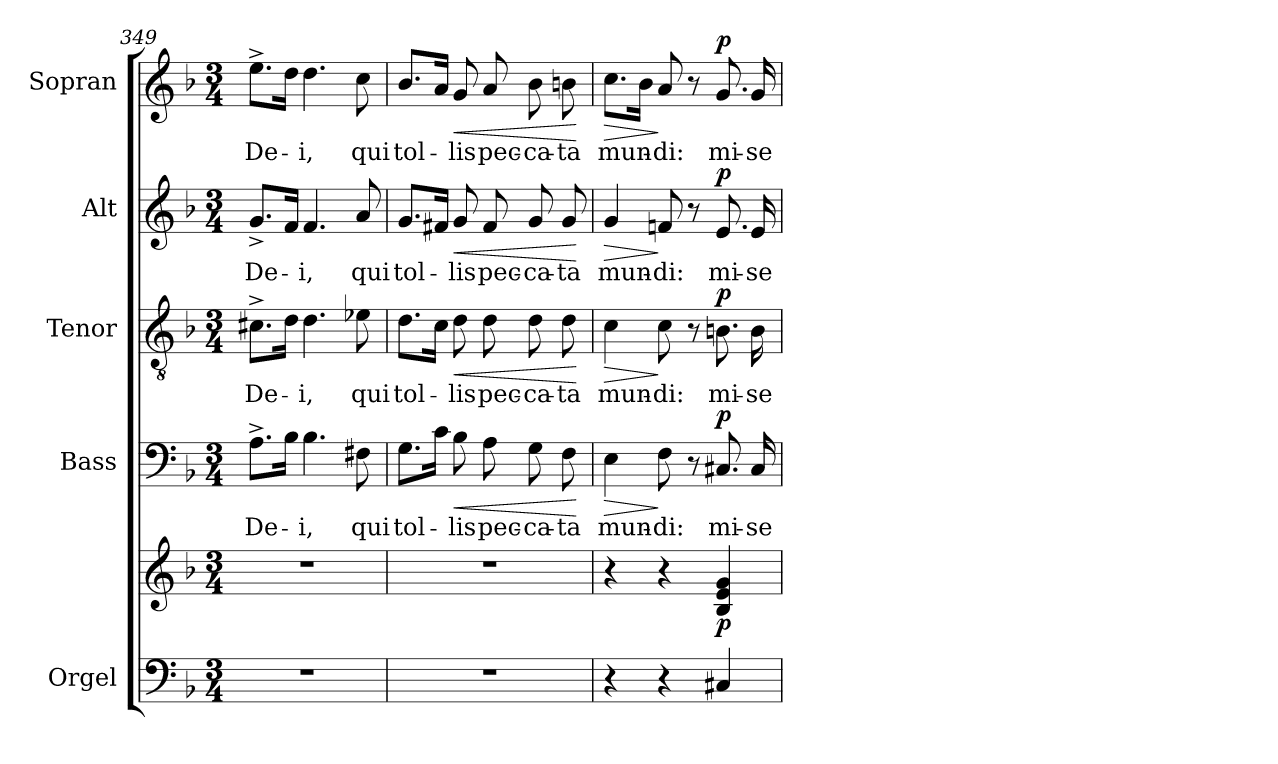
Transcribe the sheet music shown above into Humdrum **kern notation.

**kern	**kern	**dynam	**kern	**text	**dynam	**kern	**text	**dynam	**kern	**text	**dynam	**kern	**text	**dynam
*part5	*part5	*part5	*part4	*part4	*part4	*part3	*part3	*part3	*part2	*part2	*part2	*part1	*part1	*part1
*staff6	*staff5	*staff5/6	*staff4	*staff4	*staff4	*staff3	*staff3	*staff3	*staff2	*staff2	*staff2	*staff1	*staff1	*staff1
*I"Orgel	*	*	*I"Bass	*	*	*I"Tenor	*	*	*I"Alt	*	*	*I"Sopran	*	*
*I'Org.	*	*	*I'B.	*	*	*I'T.	*	*	*I'A.	*	*	*I'S.	*	*
*clefF4	*clefG2	*	*clefF4	*	*	*clefGv2	*	*	*clefG2	*	*	*clefG2	*	*
*k[b-]	*k[b-]	*	*k[b-]	*	*	*k[b-]	*	*	*k[b-]	*	*	*k[b-]	*	*
*F:	*F:	*	*F:	*	*	*F:	*	*	*F:	*	*	*F:	*	*
*M3/4	*M3/4	*	*M3/4	*	*	*M3/4	*	*	*M3/4	*	*	*M3/4	*	*
=349	=349	=349	=349	=349	=349	=349	=349	=349	=349	=349	=349	=349	=349	=349
!	!	!	!	!LO:LY:b	!	!	!LO:LY:b	!	!	!LO:LY:b	!	!	!LO:LY:b	!
2.r	2.r	.	8.A^>\L	De-	.	8.c#X^>\L	De-	.	8.g^>/L	De-	.	8.ee^>\L	De-	.
.	.	.	16B-\Jk	.	.	16d\Jk	.	.	16f/Jk	.	.	16dd\Jk	.	.
!	!	!	!	!LO:LY:b	!	!	!LO:LY:b	!	!	!LO:LY:b	!	!	!LO:LY:b	!
.	.	.	4.B-\	-i,	.	4.d\	-i,	.	4.f/	-i,	.	4.dd\	-i,	.
!	!	!	!	!LO:LY:b	!	!	!LO:LY:b	!	!	!LO:LY:b	!	!	!LO:LY:b	!
.	.	.	8F#X\	qui	.	8e-X\	qui	.	8a/	qui	.	8cc\	qui	.
=350	=350	=350	=350	=350	=350	=350	=350	=350	=350	=350	=350	=350	=350	=350
!	!	!	!	!LO:LY:b	!	!	!LO:LY:b	!	!	!LO:LY:b	!	!	!LO:LY:b	!
2.r	2.r	.	8.G\L	tol-	.	8.d\L	tol-	.	8.g/L	tol-	.	8.b-/L	tol-	.
.	.	.	16c\Jk	.	.	16c\Jk	.	.	16f#X/Jk	.	.	16a/Jk	.	.
!	!	!	!	!LO:LY:b	!LO:HP:b	!	!LO:LY:b	!LO:HP:b	!	!LO:LY:b	!LO:HP:b	!	!LO:LY:b	!LO:HP:b
.	.	.	8B-\	-lis	<	8d\	-lis	<	8g/	-lis	<	8g/	-lis	<
!	!	!	!	!LO:LY:b	!	!	!LO:LY:b	!	!	!LO:LY:b	!	!	!LO:LY:b	!
.	.	.	8A\	pec-	.	8d\	pec-	.	8f#/	pec-	.	8a/	pec-	.
!	!	!	!	!LO:LY:b	!	!	!LO:LY:b	!	!	!LO:LY:b	!	!	!LO:LY:b	!
.	.	.	8G\	-ca-	.	8d\	-ca-	.	8g/	-ca-	.	8b-\	-ca-	.
!	!	!	!	!LO:LY:b	!	!	!LO:LY:b	!	!	!LO:LY:b	!	!	!LO:LY:b	!
.	.	.	8F\	-ta	.	8d\	-ta	.	8g/	-ta	.	8bn\	-ta	.
.	.	.	.	.	[	.	.	[	.	.	[	.	.	[
=351	=351	=351	=351	=351	=351	=351	=351	=351	=351	=351	=351	=351	=351	=351
!	!	!	!	!LO:LY:b	!LO:HP:b	!	!LO:LY:b	!LO:HP:b	!	!LO:LY:b	!LO:HP:b	!	!LO:LY:b	!LO:HP:b
4r	4r	.	4E\	mun-	>	4c\	mun-	>	4g/	mun-	>	8.cc\L	mun-	>
.	.	.	.	.	.	.	.	.	.	.	.	16b-\Jk	.	.
!	!	!	!	!LO:LY:b	!	!	!LO:LY:b	!	!	!LO:LY:b	!	!	!LO:LY:b	!
4r	4r	.	8F\	-di:	]	8c\	-di:	]	8fn/	-di:	]	8a/	-di:	]
.	.	.	8r	.	.	8r	.	.	8r	.	.	8r	.	.
!	!	!LO:DY:b	!	!LO:LY:b	!LO:DY:a	!	!LO:LY:b	!LO:DY:a	!	!LO:LY:b	!LO:DY:a	!	!LO:LY:b	!LO:DY:a
4C#X/	4B-/ 4e/ 4g/	p	8.C#X/	mi-	p	8.Bn\	mi-	p	8.e/	mi-	p	8.g/	mi-	p
!	!	!	!	!LO:LY:b	!	!	!LO:LY:b	!	!	!LO:LY:b	!	!	!LO:LY:b	!
.	.	.	16C#/	-se-	.	16B\	-se-	.	16e/	-se-	.	16g/	-se-	.
=	=	=	=	=	=	=	=	=	=	=	=	=	=	=
*-	*-	*-	*-	*-	*-	*-	*-	*-	*-	*-	*-	*-	*-	*-
